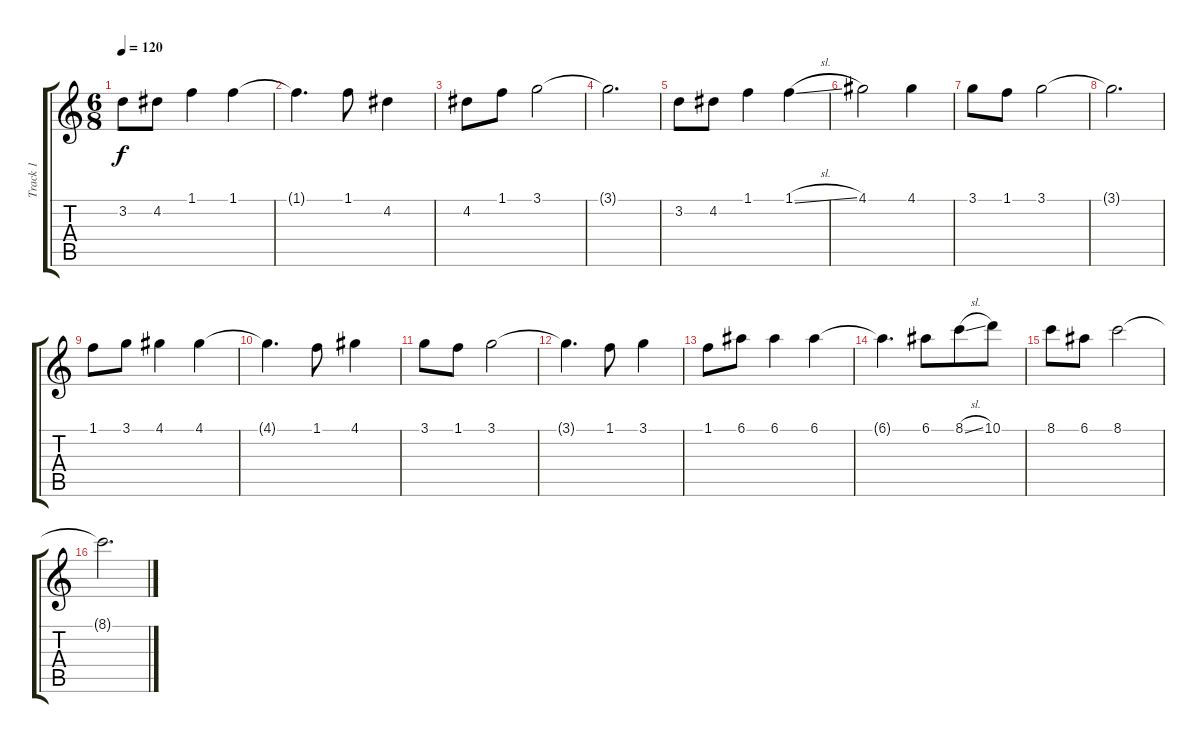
\track ("Track 1" "Track 1") {instrument acousticguitarsteel}
\staff {score tabs}
\tuning (E4 B3 G3 D3 A2 E2) {hide}
\ts (6 8)
\tempo 120
\clef g2
\ks c
3.2.8{dy f} 4.2.8 1.1.4 1.1.4 |
1.1{t}.4{d} 1.1.8 4.2.4 |
4.2.8 1.1.8 3.1.2 |
3.1{t}.2{d} |
3.2.8 4.2.8 1.1.4 1.1{sl}.4 |
4.1.2 4.1.4 |
3.1.8 1.1.8 3.1.2 |
3.1{t}.2{d} |
1.1.8 3.1.8 4.1.4 4.1.4 |
4.1{t}.4{d} 1.1.8 4.1.4 |
3.1.8 1.1.8 3.1.2 |
3.1{t}.4{d} 1.1.8 3.1.4 |
1.1.8 6.1.8 6.1.4 6.1.4 |
6.1{t}.4{d} 6.1.8 8.1{sl}.8 10.1.8 |
8.1.8 6.1.8 8.1.2 |
8.1{t}.2{d}
